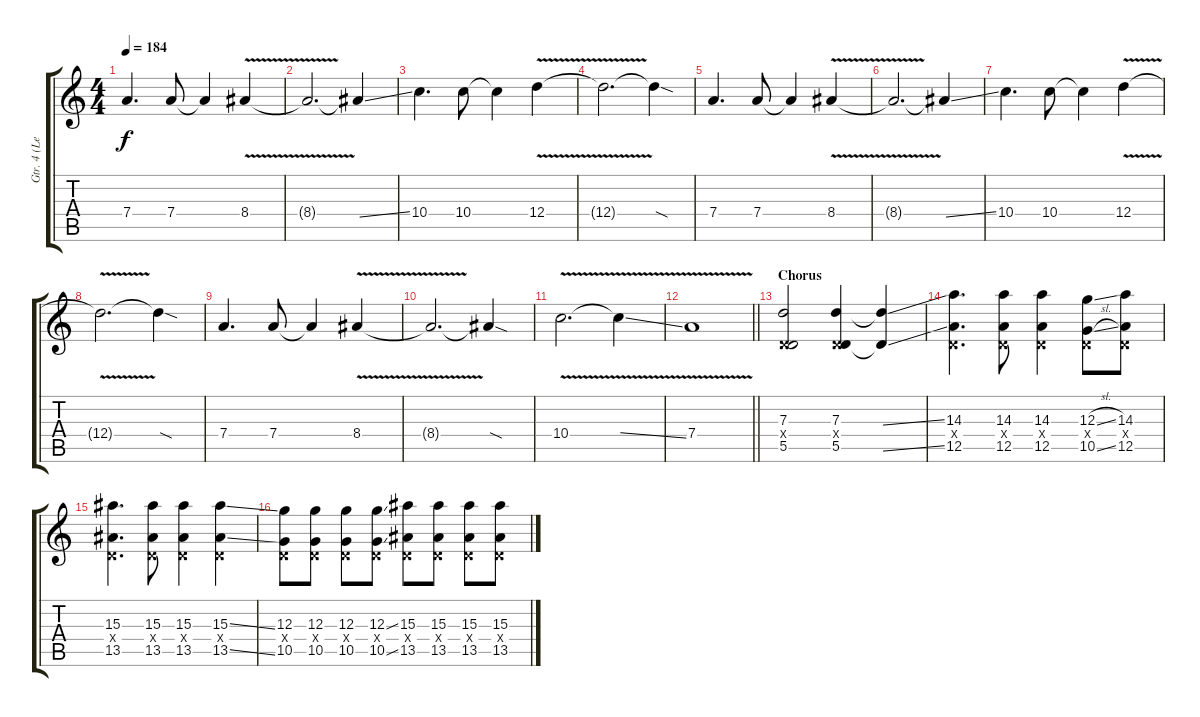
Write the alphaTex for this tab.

\track ("Gtr. 4 (Lead)" "Gtr. 4 (Le") {instrument distortionguitar}
\staff {score tabs}
\tuning (E4 B3 G3 D3 A2 D2) {hide}
\ts (4 4)
\tempo 184
\clef g2
\ks c
7.4.4{d dy f} 7.4.8 7.4{t}.4 8.4{v}.4 |
8.4{t}.2{d} 8.4{ss t}.4 |
10.4.4{d} 10.4.8 10.4{t}.4 12.4{v}.4 |
12.4{t}.2{d} 12.4{sod t}.4 |
7.4.4{d} 7.4.8 7.4{t}.4 8.4{v}.4 |
8.4{t}.2{d} 8.4{ss t}.4 |
10.4.4{d} 10.4.8 10.4{t}.4 12.4{v}.4 |
12.4{t}.2{d} 12.4{sod t}.4 |
7.4.4{d} 7.4.8 7.4{t}.4 8.4{v}.4 |
8.4{t}.2{d} 8.4{sod t}.4 |
10.4{v}.2{d} 10.4{ss t}.4 |
\barLineRight lightlight
7.4{v}.1 |
\section ("" "Chorus")
(7.3 0.4{x} 5.5).2 (7.3 0.4{x} 5.5).4 (7.3{ss t} 5.5{ss t}).4 |
(14.3 0.4{x} 12.5).4{d} (14.3 0.4{x} 12.5).8 (14.3 0.4{x} 12.5).4 (12.3{sl} 0.4{x} 10.5{sl}).8 (14.3 0.4{x} 12.5).8 |
(15.3 0.4{x} 13.5).4{d} (15.3 0.4{x} 13.5).8 (15.3 0.4{x} 13.5).4 (15.3{ss} 0.4{x} 13.5{ss}).4 |
(12.3 0.4{x} 10.5).8 (12.3 0.4{x} 10.5).8 (12.3 0.4{x} 10.5).8 (12.3{ss} 0.4{x} 10.5{ss}).8 (15.3 0.4{x} 13.5).8 (15.3 0.4{x} 13.5).8 (15.3 0.4{x} 13.5).8 (15.3 0.4{x} 13.5).8
